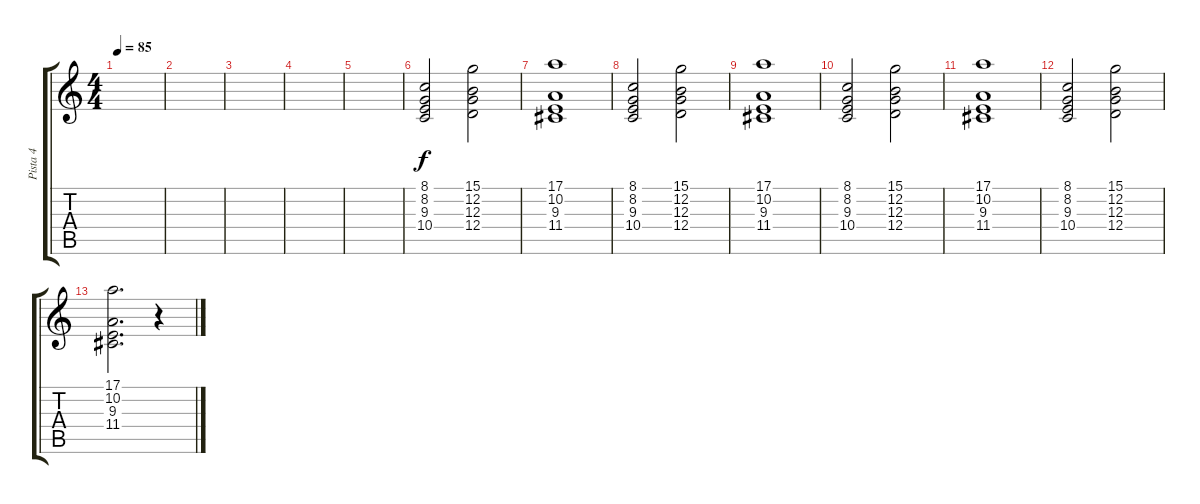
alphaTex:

\track ("Pista 4" "Pista 4") {instrument drawbarorgan}
\staff {score tabs}
\tuning (E4 B3 G3 D3 A2 E2) {hide}
\ts (4 4)
\tempo 85
\clef g2
\ks c
|
|
|
|
|
(8.1 8.2 9.3 10.4).2 (15.1 12.2 12.3 12.4).2 |
(17.1 10.2 9.3 11.4).1 |
(8.1 8.2 9.3 10.4).2 (15.1 12.2 12.3 12.4).2 |
(17.1 10.2 9.3 11.4).1 |
(8.1 8.2 9.3 10.4).2 (15.1 12.2 12.3 12.4).2 |
(17.1 10.2 9.3 11.4).1 |
(8.1 8.2 9.3 10.4).2 (15.1 12.2 12.3 12.4).2 |
(17.1 10.2 9.3 11.4).2{d} r.4
